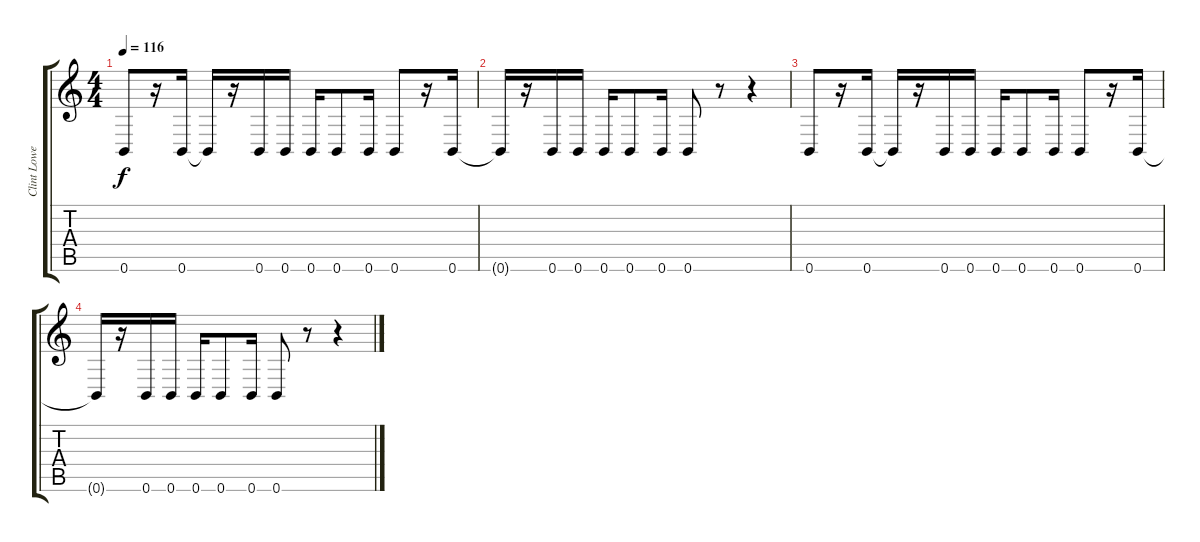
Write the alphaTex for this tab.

\track ("Clint Lowery - Guitars" "Clint Lowe") {instrument distortionguitar}
\staff {score tabs}
\tuning (Db4 Ab3 E3 B2 Gb2 B1) {hide}
\ts (4 4)
\tempo 116
\clef g2
\ks c
0.6.8{dy f} r.16 0.6.16 0.6{t}.16 r.16 0.6.16 0.6.16 0.6.16 0.6.8 0.6.16 0.6.8 r.16 0.6.16 |
0.6{t}.16 r.16 0.6.16 0.6.16 0.6.16 0.6.8 0.6.16 0.6.8 r.8 r.4 |
0.6.8 r.16 0.6.16 0.6{t}.16 r.16 0.6.16 0.6.16 0.6.16 0.6.8 0.6.16 0.6.8 r.16 0.6.16 |
0.6{t}.16 r.16 0.6.16 0.6.16 0.6.16 0.6.8 0.6.16 0.6.8 r.8 r.4
